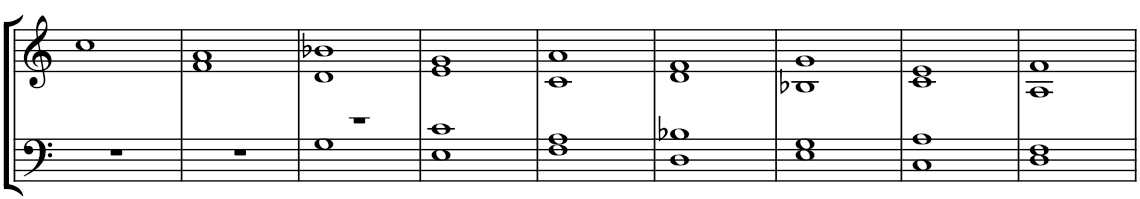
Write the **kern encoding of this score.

**kern	**kern
*part1	*part1
*staff2	*staff1
*I"Piano	*
*I'Pno.	*
!!LO:PB:g=z
*clefF4	*clefG2
*k[]	*k[]
*M4/4	*M4/4
*met(c)	*met(c)
=2	=2
1r	1cc
=3	=3
*	*^
1r	1a	1f
=4	=4	=4
*^	*	*
1r	1G	1b-X	1d
=5	=5	=5	=5
1c	1E	1g	1e
=6	=6	=6	=6
1A	1F	1a	1c
=7	=7	=7	=7
1B-X	1D	1f	1d
=8	=8	=8	=8
1G	1E	1g	1B-X
=9	=9	=9	=9
1A	1C	1e	1c
=10	=10	=10	=10
1F	1D	1f	1A
*v	*v	*	*
*	*v	*v
=	=
*-	*-
